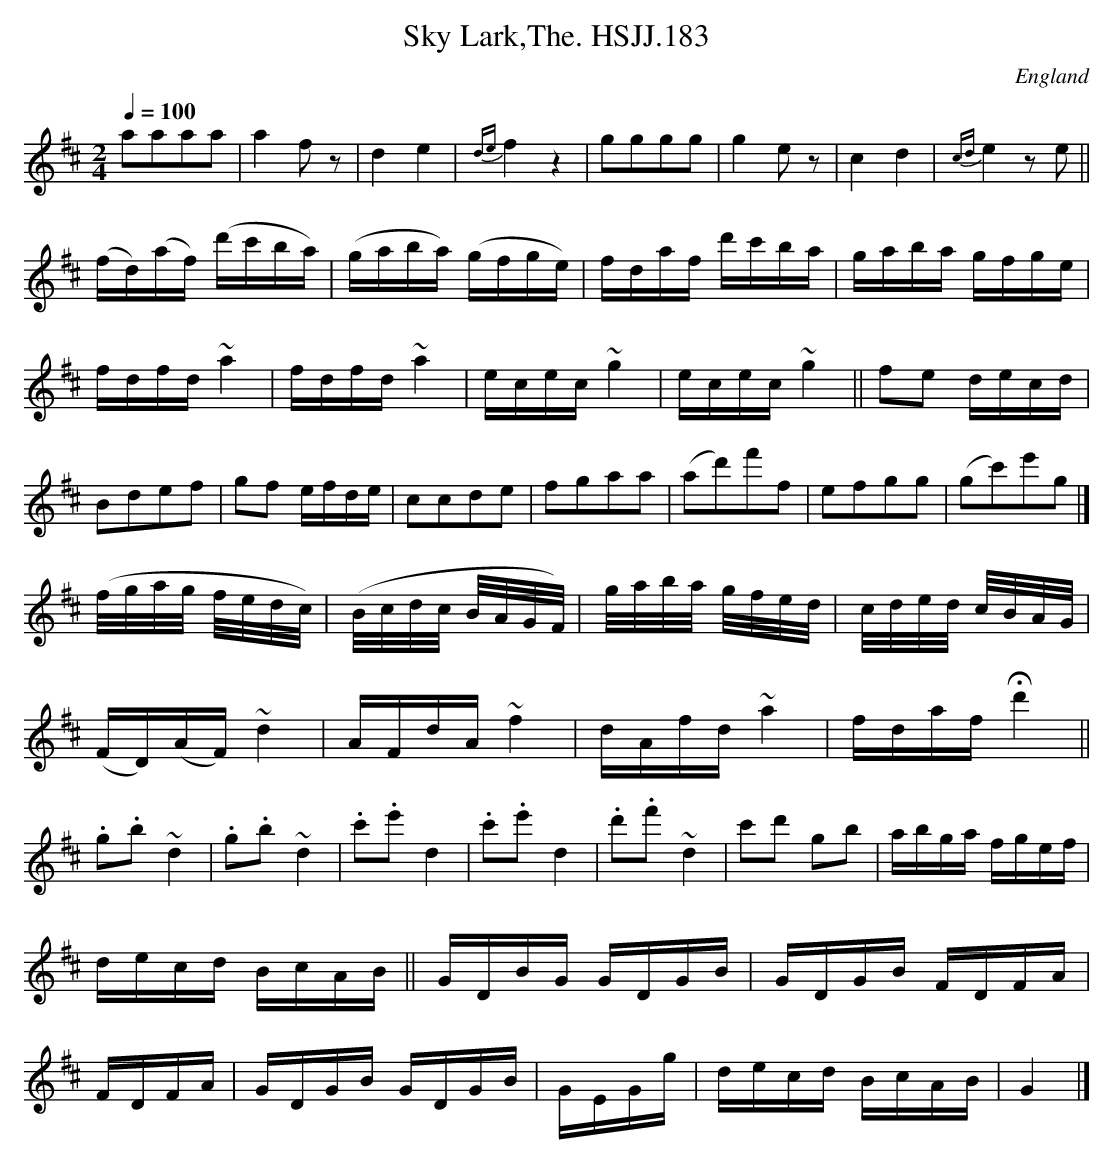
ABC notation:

X:1
T:Sky Lark,The. HSJJ.183
L:1/16
M:2/4
O:England
Q:1/4=100
K:D
a2a2a2a2|a4f2z2|d4e4|{de}f4z4|g2g2g2g2|\
g4e2z2|c4d4|{cd}e4z2e2||!
(fd)(af) (d'c'ba)|(gaba) (gfge)|fdaf d'c'ba|gaba gfge|!
fdfd~a4|fdfd~a4|ecec~g4|ecec~g4||\
f2e2 decd|!
B2d2e2f2|g2f2 efde|c2c2d2e2|f2g2a2a2|\
(a2d'2)f'2f2|e2f2g2g2|(g2c'2)e'2g2|]!
(f/g/a/g/ f/e/d/c/)|(B/c/d/c/ B/A/G/F/)|\
g/a/b/a/ g/f/e/d/|c/d/e/d/ c/B/A/G/|!
(FD)(AF)~d4|AFdA~f4|dAfd~a4|fdafHd'4||!
.g2.b2~d4|.g2.b2~d4|.c'2.e'2d4|.c'2.e'2d4|\
.d'2.f'2~d4|c'2d'2 g2b2|abga fgef|!
decd BcAB||\
GDBG GDGB|GDGB FDFA|!
FDFA|GDGB GDGB|GEGg|decd BcAB|G4|]
